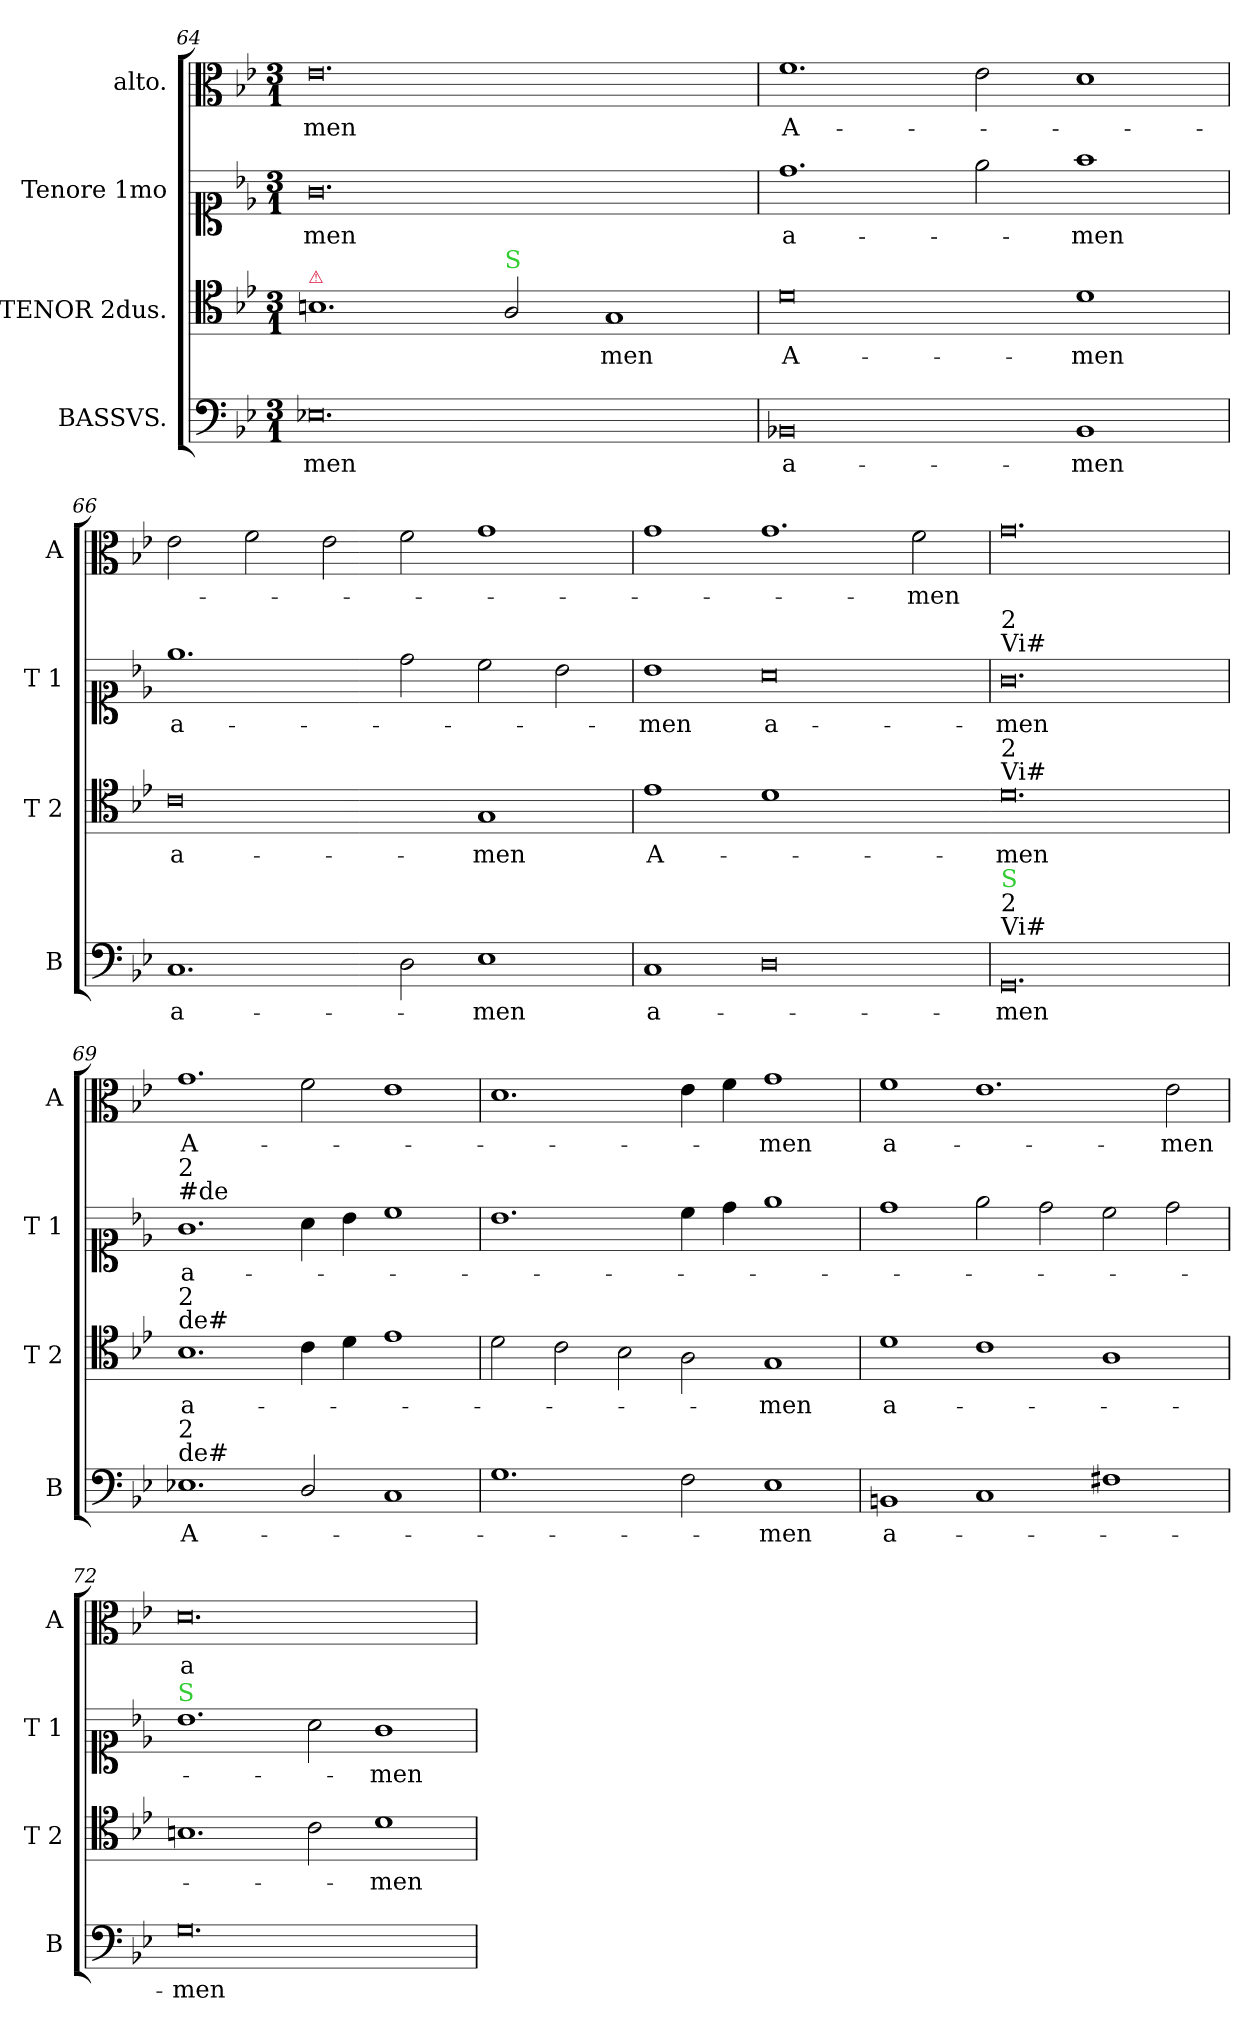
**kern	**text	**kern	**text	**kern	**text	**kern	**text
*part4	*part4	*part3	*part3	*part2	*part2	*part1	*part1
*staff4	*staff4	*staff3	*staff3	*staff2	*staff2	*staff1	*staff1
*I"BASSVS.	*	*I"TENOR 2dus.	*	*I"Tenore 1mo	*	*I"alto.	*
*I'B	*	*I'T 2	*	*I'T 1	*	*I'A	*
*clefF4	*	*clefC4	*	*clefC1	*	*clefC3	*
*k[b-e-]	*	*k[b-e-]	*	*k[b-e-]	*	*k[b-e-]	*
*M3/1	*	*M3/1	*	*M3/1	*	*M3/1	*
=64	=64	=64	=64	=64	=64	=64	=64
!	!	!LO:TX:a:color=crimson:t=⚠	!	!	!	!	!
!	!LO:LY:i	!	!	!	!	!	!
0.E-X	-men	1.Bn	.	0.g	-men	0.e-	-men
!	!	!LO:TX:a:color=limegreen:t=S	!	!	!	!	!
.	.	2A/	.	.	.	.	.
.	.	1G	-men	.	.	.	.
=65	=65	=65	=65	=65	=65	=65	=65
!	!	!	!LO:LY:i	!	!LO:LY:i	!	!
0BB-X	a-	0d	A-	1.dd	a-	1.f	A-
.	.	.	.	2ee-\	.	2e-\	.
!	!	!	!LO:LY:i	!	!LO:LY:i	!	!
1BB-	-men	1d	-men	1ff	-men	1d	.
=66	=66	=66	=66	=66	=66	=66	=66
!	!LO:LY:i	!	!LO:LY:i	!	!LO:LY:i	!	!
1.C	a-	0c	a-	1.ee-	a-	2e-\	.
.	.	.	.	.	.	2f\	.
.	.	.	.	.	.	2e-\	.
2D\	.	.	.	2dd\	.	2f\	.
!	!LO:LY:i	!	!LO:LY:i	!	!	!	!
1E-	-men	1G	-men	2cc\	.	1g	.
.	.	.	.	2b-\	.	.	.
=67	=67	=67	=67	=67	=67	=67	=67
!	!LO:LY:i	!	!LO:LY:i	!	!LO:LY:i	!	!
1C	a-	1e-	A-	1b-	-men	1g	.
!	!	!LO:N:vis=1	!	!	!LO:LY:i	!	!
0D	.	0d	.	0a	a-	1.g	.
.	.	.	.	.	.	2f\	-men
=68	=68	=68-	=68	=68	=68	=68	=68
!	!	!	!	!LO:TX:a:t=2\nVi#	!	!	!
!	!	!LO:TX:a:t=2\nVi#	!	!	!	!	!
!LO:TX:a:t=2\nVi#	!	!	!	!	!	!	!
!LO:TX:a:color=limegreen:t=S	!	!	!	!	!	!	!
!	!LO:LY:i	!	!LO:LY:i	!	!LO:LY:i	!	!
0.GG	-men	0.d	-men	0.g	-men	0.g	.
=69	=69	=69	=69	=69	=69	=69	=69
!	!	!	!	!LO:TX:a:t=2\n#de	!	!	!
!	!	!LO:TX:a:t=2\nde#	!	!	!	!	!
!LO:TX:a:t=2\nde#	!	!	!	!	!	!	!
1.E-X	A-	1.B-	a-	1.g	a-	1.g	A-
2D/	.	4c\	.	4a\	.	2f\	.
.	.	4d\	.	4b-\	.	.	.
1C	.	1e-	.	1cc	.	1e-	.
=70	=70	=70	=70	=70	=70	=70	=70
1.G	.	2d\	.	1.b-	.	1.d	.
.	.	2c\	.	.	.	.	.
.	.	2B-\	.	.	.	.	.
2F\	.	2A\	.	4cc\	.	4e-\	.
.	.	.	.	4dd\	.	4f\	.
1E-	-men	1G	-men	1ee-	.	1g	-men
=71	=71	=71	=71	=71	=71	=71	=71
1BBn	a-	1d	a-	1dd	.	1f	a-
1C	.	1c	.	2ee-\	.	1.e-	.
.	.	.	.	2dd\	.	.	.
1F#X	.	1A	.	2cc\	.	.	.
.	.	.	.	2dd\	.	2e-\	-men
=72	=72	=72	=72	=72	=72	=72	=72
!	!	!	!	!LO:TX:a:color=limegreen:t=S	!	!	!
!	!	!	!	!	!	!	!LO:LY:i
0.G	-men	1.Bn	.	1.b-	.	0.d	a-
.	.	2c\	.	2a\	.	.	.
.	.	1d	-men	1g	-men	.	.
=	=	=	=	=	=	=	=
*-	*-	*-	*-	*-	*-	*-	*-
